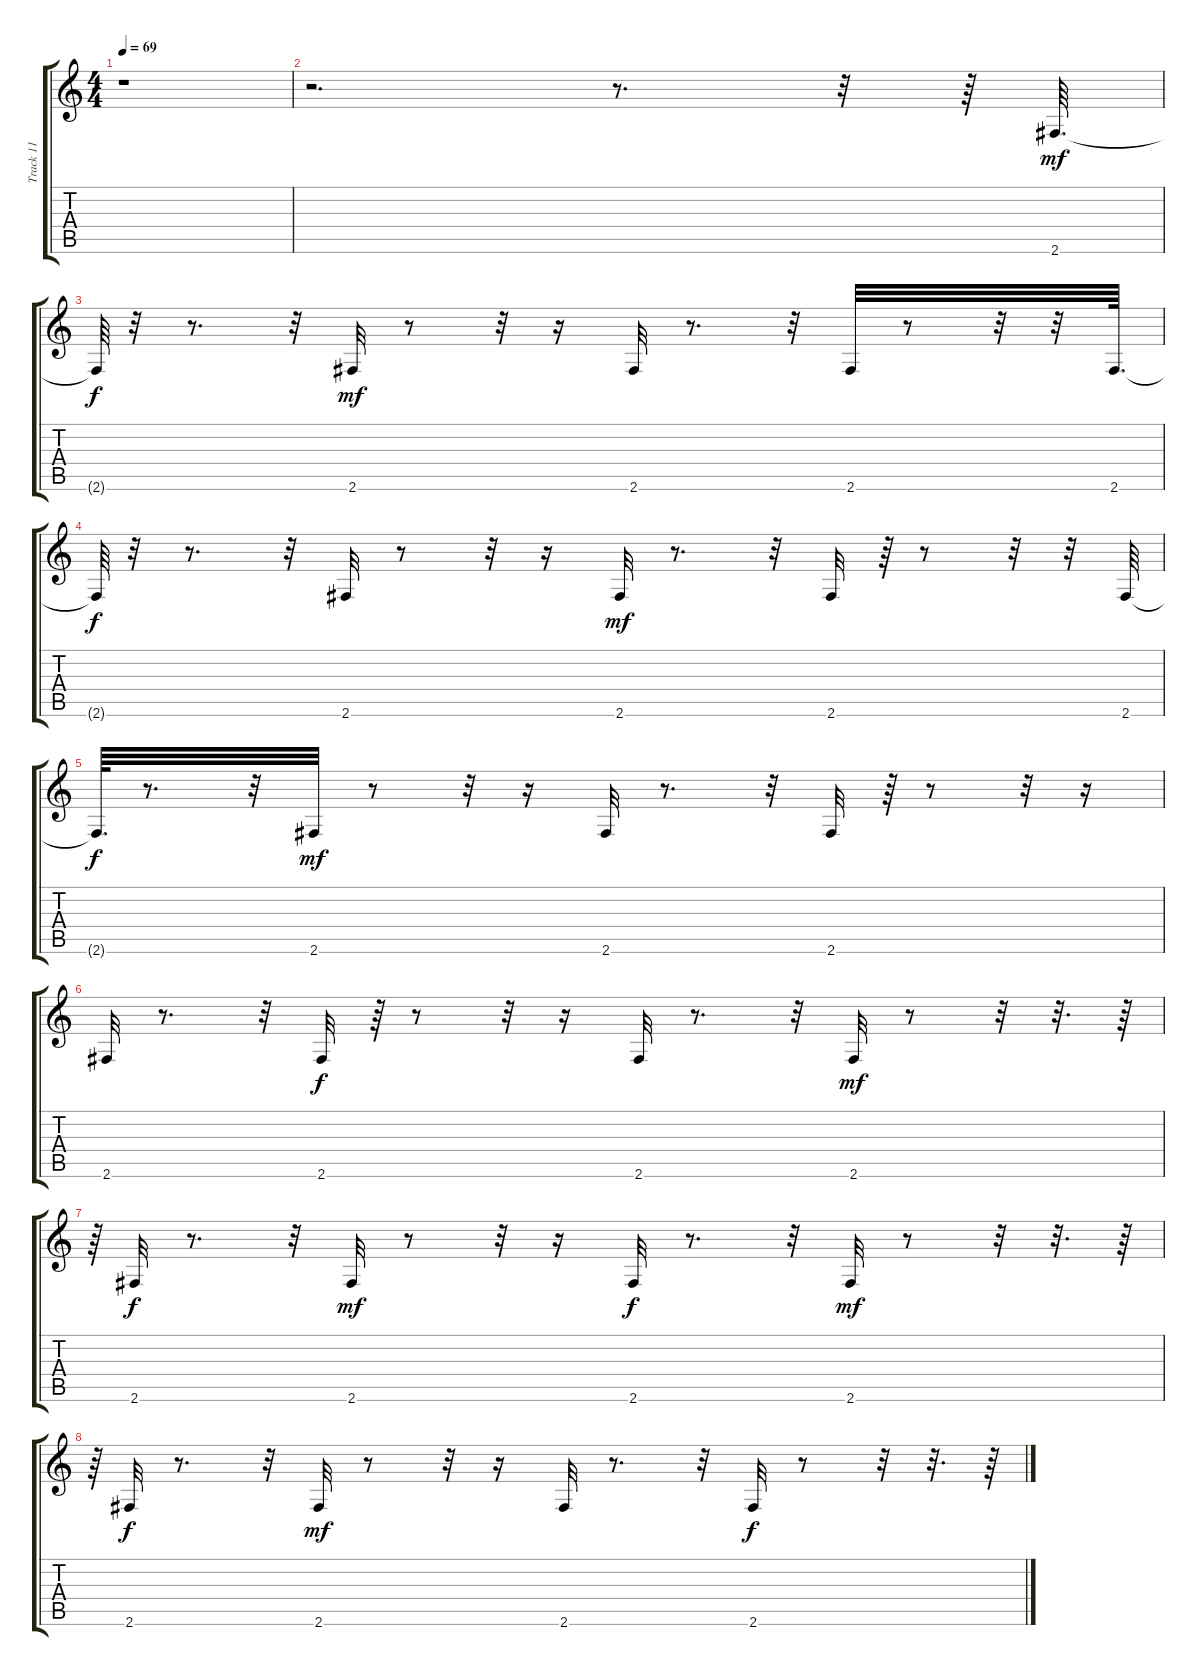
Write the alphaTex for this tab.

\track ("Track 11" "Track 11") {instrument acousticguitarsteel}
\staff {score tabs}
\tuning (E4 B3 G3 D3 A2 E2) {hide}
\ts (4 4)
\tempo 69
\clef g2
\ks c
r.1{dy mf} |
r.2{d} r.8{d} r.32 r.64 2.6.64{d} |
2.6{t}.64{dy f} r.32 r.8{d} r.32 2.6.32{dy mf} r.8 r.32 r.16 2.6.32 r.8{d} r.32 2.6.32 r.8 r.32 r.32 2.6.64{d} |
2.6{t}.64{dy f} r.32 r.8{d} r.32 2.6.32 r.8 r.32 r.16 2.6.32{dy mf} r.8{d} r.32 2.6.32 r.64 r.8 r.32 r.32 2.6.64 |
2.6{t}.64{d dy f} r.8{d} r.32 2.6.32{dy mf} r.8 r.32 r.16 2.6.32 r.8{d} r.32 2.6.32 r.64 r.8 r.32 r.16 |
2.6.32 r.8{d} r.32 2.6.32{dy f} r.64 r.8 r.32 r.16 2.6.32 r.8{d} r.32 2.6.32{dy mf} r.8 r.32 r.32{d} r.64 |
r.64 2.6.32{dy f} r.8{d} r.32 2.6.32{dy mf} r.8 r.32 r.16 2.6.32{dy f} r.8{d} r.32 2.6.32{dy mf} r.8 r.32 r.32{d} r.64 |
r.64 2.6.32{dy f} r.8{d} r.32 2.6.32{dy mf} r.8 r.32 r.16 2.6.32 r.8{d} r.32 2.6.32{dy f} r.8 r.32 r.32{d} r.64
